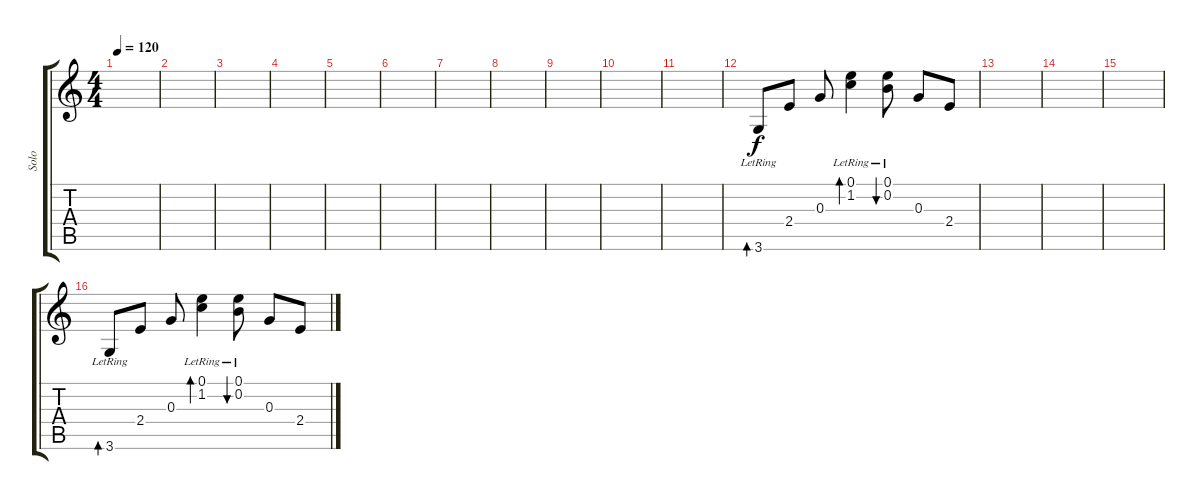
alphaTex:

\track ("Solo" "Solo") {instrument electricguitarclean}
\staff {score tabs}
\tuning (E4 B3 G3 D3 A2 E2) {hide}
\ts (4 4)
\tempo 120
\clef g2
\ks c
|
|
|
|
|
|
|
|
|
|
|
3.6{lr}.8{bd 60 volume 11} 2.4.8 0.3.8 (0.1{lr} 1.2).4{bd 120} (0.1{lr} 0.2).8{bu 120} 0.3.8 2.4.8 |
|
|
|
3.6{lr}.8{bd 60 volume 11} 2.4.8 0.3.8 (0.1{lr} 1.2).4{bd 120} (0.1{lr} 0.2).8{bu 120} 0.3.8 2.4.8
